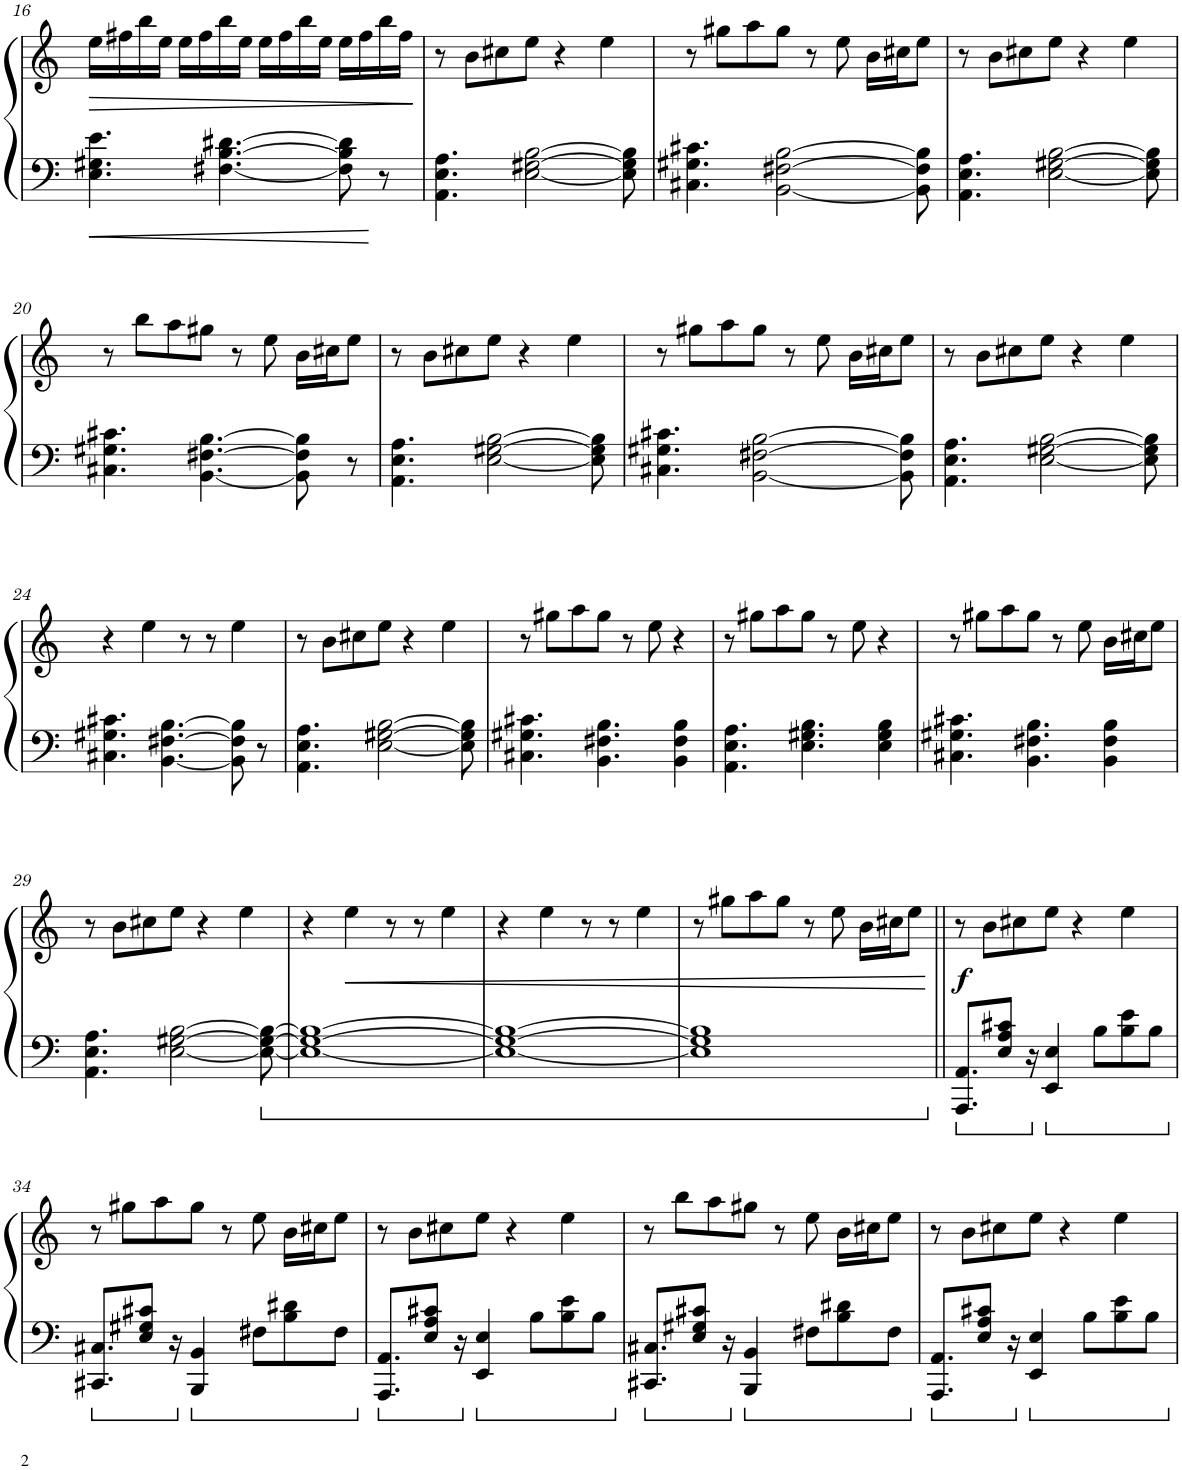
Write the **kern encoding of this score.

**kern	**kern	**dynam
*part1	*part1	*part1
*staff2	*staff1	*staff1/2
*I"Piano	*	*
*I'Pno.	*	*
!!LO:PB:g=z
*clefF4	*clefG2	*
*k[]	*k[]	*
*M4/4	*M4/4	*
=16	=16	=16
!	!	!LO:HP:b
4.E\ 4.G#X\ 4.e\	16ee\LL	>
.	16ff#X\	.
.	16bb\	.
.	16ee\JJ	.
.	16ee\LL	.
.	16ff#\	.
[4.F#X\ [4.B\ [4.d#X\	16bb\	.
.	16ee\JJ	.
.	16ee\LL	.
.	16ff#\	.
.	16bb\	.
.	16ee\JJ	.
8F#\] 8B\] 8d#\]	16ee\LL	.
.	16ff#\	.
8r	16bb\	.
.	16ff#\JJ	.
.	.	]
=17	=17	=17
4.AA\ 4.E\ 4.A\	8r	.
.	8b\L	.
.	8cc#X\	.
[2E\ [2G#X\ [2B\	8ee\J	.
.	4r	.
.	4ee\	.
8E\] 8G#\] 8B\]	.	.
=18	=18	=18
4.C#X\ 4.G#X\ 4.c#X\	8r	.
.	8gg#X\L	.
.	8aa\	.
[2BB\ [2F#X\ [2B\	8gg#\J	.
.	8r	.
.	8ee\	.
.	16b\LL	.
.	16cc#X\J	.
8BB\] 8F#\] 8B\]	8ee\J	.
=19	=19	=19
4.AA\ 4.E\ 4.A\	8r	.
.	8b\L	.
.	8cc#X\	.
[2E\ [2G#X\ [2B\	8ee\J	.
.	4r	.
.	4ee\	.
8E\] 8G#\] 8B\]	.	.
!!LO:LB:g=z
=20	=20	=20
4.C#X\ 4.G#X\ 4.c#X\	8r	.
.	8bb\L	.
.	8aa\	.
[4.BB\ [4.F#X\ [4.B\	8gg#X\J	.
.	8r	.
.	8ee\	.
8BB\] 8F#\] 8B\]	16b\LL	.
.	16cc#X\J	.
8r	8ee\J	.
=21	=21	=21
4.AA\ 4.E\ 4.A\	8r	.
.	8b\L	.
.	8cc#X\	.
[2E\ [2G#X\ [2B\	8ee\J	.
.	4r	.
.	4ee\	.
8E\] 8G#\] 8B\]	.	.
=22	=22	=22
4.C#X\ 4.G#X\ 4.c#X\	8r	.
.	8gg#X\L	.
.	8aa\	.
[2BB\ [2F#X\ [2B\	8gg#\J	.
.	8r	.
.	8ee\	.
.	16b\LL	.
.	16cc#X\J	.
8BB\] 8F#\] 8B\]	8ee\J	.
=23	=23	=23
4.AA\ 4.E\ 4.A\	8r	.
.	8b\L	.
.	8cc#X\	.
[2E\ [2G#X\ [2B\	8ee\J	.
.	4r	.
.	4ee\	.
8E\] 8G#\] 8B\]	.	.
!!LO:LB:g=z
=24	=24	=24
4.C#X\ 4.G#X\ 4.c#X\	4r	.
.	4ee\	.
[4.BB\ [4.F#X\ [4.B\	.	.
.	8r	.
.	8r	.
8BB\] 8F#\] 8B\]	4ee\	.
8r	.	.
=25	=25	=25
4.AA\ 4.E\ 4.A\	8r	.
.	8b\L	.
.	8cc#X\	.
[2E\ [2G#X\ [2B\	8ee\J	.
.	4r	.
.	4ee\	.
8E\] 8G#\] 8B\]	.	.
=26	=26	=26
4.C#X\ 4.G#X\ 4.c#X\	8r	.
.	8gg#X\L	.
.	8aa\	.
4.BB\ 4.F#X\ 4.B\	8gg#\J	.
.	8r	.
.	8ee\	.
4BB\ 4F#\ 4B\	4r	.
=27	=27	=27
4.AA\ 4.E\ 4.A\	8r	.
.	8gg#X\L	.
.	8aa\	.
4.E\ 4.G#X\ 4.B\	8gg#\J	.
.	8r	.
.	8ee\	.
4E\ 4G#\ 4B\	4r	.
=28	=28	=28
4.C#X\ 4.G#X\ 4.c#X\	8r	.
.	8gg#X\L	.
.	8aa\	.
4.BB\ 4.F#X\ 4.B\	8gg#\J	.
.	8r	.
.	8ee\	.
4BB\ 4F#\ 4B\	16b\LL	.
.	16cc#X\J	.
.	8ee\J	.
!!LO:LB:g=z
=29	=29	=29
4.AA\ 4.E\ 4.A\	8r	.
.	8b\L	.
.	8cc#X\	.
[2E\ [2G#X\ [2B\	8ee\J	.
.	4r	.
.	4ee\	.
8E\_ 8G#\_ 8B\_	.	.
=30	=30	=30
1E_ 1G#_ 1B_	4r	.
!	!	!LO:HP:b
.	4ee\	<
.	8r	.
.	8r	.
.	4ee\	.
=31	=31	=31
1E_ 1G#_ 1B_	4r	.
.	4ee\	.
.	8r	.
.	8r	.
.	4ee\	.
=32	=32	=32
1E] 1G#] 1B]	8r	.
.	8gg#X\L	.
.	8aa\	.
.	8gg#\J	.
.	8r	.
.	8ee\	.
.	16b\LL	.
.	16cc#X\J	.
.	8ee\J	.
.	.	[
=33||	=33||	=33||
!	!	!LO:DY:b
8.AAA/ 8.AA/L	8r	f
.	8b\L	.
8E/ 8A/ 8c#X/J	.	.
.	8cc#X\	.
16r	.	.
4EE/ 4E/	8ee\J	.
.	4r	.
8B\L	.	.
8B\ 8e\	4ee\	.
8B\J	.	.
!!LO:LB:g=z
=34	=34	=34
8.CC#X/ 8.C#X/L	8r	.
.	8gg#X\L	.
8E/ 8G#X/ 8c#X/J	.	.
.	8aa\	.
16r	.	.
4BBB/ 4BB/	8gg#\J	.
.	8r	.
8F#X\L	8ee\	.
8B\ 8d#X\	16b\LL	.
.	16cc#X\J	.
8F#\J	8ee\J	.
=35	=35	=35
8.AAA/ 8.AA/L	8r	.
.	8b\L	.
8E/ 8A/ 8c#X/J	.	.
.	8cc#X\	.
16r	.	.
4EE/ 4E/	8ee\J	.
.	4r	.
8B\L	.	.
8B\ 8e\	4ee\	.
8B\J	.	.
=36	=36	=36
8.CC#X/ 8.C#X/L	8r	.
.	8bb\L	.
8E/ 8G#X/ 8c#X/J	.	.
.	8aa\	.
16r	.	.
4BBB/ 4BB/	8gg#X\J	.
.	8r	.
8F#X\L	8ee\	.
8B\ 8d#X\	16b\LL	.
.	16cc#X\J	.
8F#\J	8ee\J	.
=37	=37	=37
8.AAA/ 8.AA/L	8r	.
.	8b\L	.
8E/ 8A/ 8c#X/J	.	.
.	8cc#X\	.
16r	.	.
4EE/ 4E/	8ee\J	.
.	4r	.
8B\L	.	.
8B\ 8e\	4ee\	.
8B\J	.	.
=	=	=
*-	*-	*-
